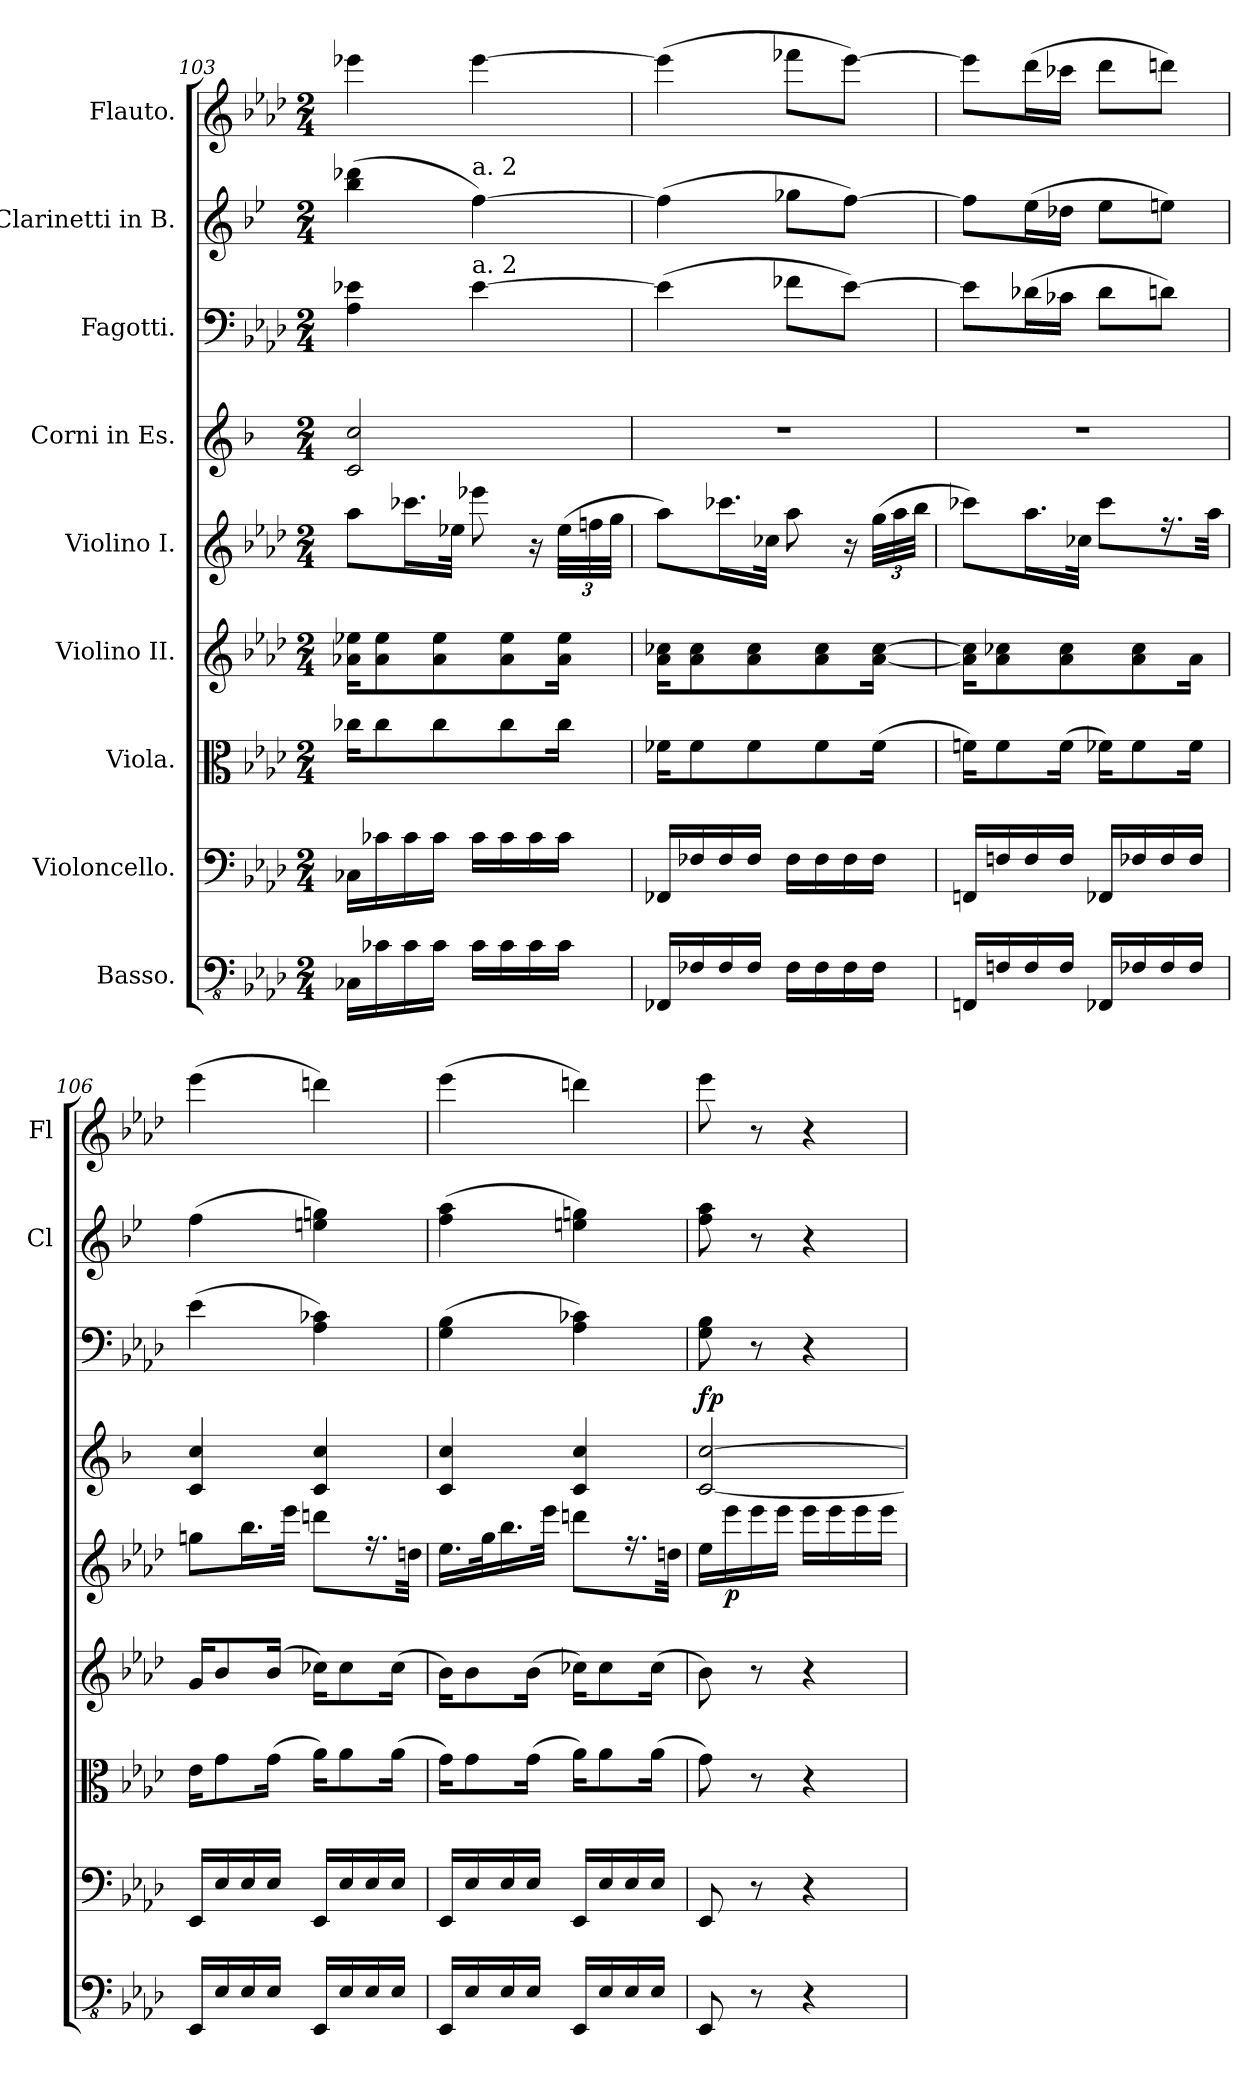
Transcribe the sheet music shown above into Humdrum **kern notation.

**kern	**kern	**kern	**kern	**kern	**dynam	**kern	**text	**dynam	**kern	**kern	**kern
*part9	*part8	*part7	*part6	*part5	*part5	*part4	*part4	*part4	*part3	*part2	*part1
*staff9	*staff8	*staff7	*staff6	*staff5	*staff5	*staff4	*staff4	*staff4	*staff3	*staff2	*staff1
*I"Basso.	*I"Violoncello.	*I"Viola.	*I"Violino II.	*I"Violino I.	*	*I"Corni in Es.	*	*	*I"Fagotti.	*I"Clarinetti in B.	*I"Flauto.
*	*	*	*	*	*	*	*	*	*	*I'Cl	*I'Fl
!!LO:PB:g=z
*clefFv4	*clefF4	*clefC3	*clefG2	*clefG2	*	*clefG2	*	*	*clefF4	*clefG2	*clefG2
*	*	*	*	*	*	*ITrd5c9	*	*	*	*ITrd1c2	*
*k[b-e-a-d-]	*k[b-e-a-d-]	*k[b-e-a-d-]	*k[b-e-a-d-]	*k[b-e-a-d-]	*	*k[b-e-a-d-]	*	*	*k[b-e-a-d-]	*k[b-e-a-d-]	*k[b-e-a-d-]
*M2/4	*M2/4	*M2/4	*M2/4	*M2/4	*	*M2/4	*	*	*M2/4	*M2/4	*M2/4
=103	=103	=103	=103	=103	=103	=103	=103	=103	=103	=103	=103
16CC-X\LL	16C-X\LL	16cc-X\KL	16a-X\ 16ee-X\KL	8aa-\L	.	2E-/ 2e-/	.	.	4A-\ 4e-X\	(>4aa-\ 4ccc-X\	4eee-X\
16C-X\	16c-X\	8cc-\	8a-\ 8ee-\	.	.	.	.	.	.	.	.
16C-\	16c-\	.	.	16.ccc-X\L	.	.	.	.	.	.	.
16C-\JJ	16c-\JJ	8cc-\	8a-\ 8ee-\	.	.	.	.	.	.	.	.
.	.	.	.	32ee-X\JJk	.	.	.	.	.	.	.
!	!	!	!	!	!	!	!	!	!	!LO:TX:a:t=a. 2	!
!	!	!	!	!	!	!	!	!	!LO:TX:a:t=a. 2	!	!
16C-\LL	16c-\LL	.	.	8eee-X\	.	.	.	.	[4e-\	[4ee-\)	[4eee-\
16C-\	16c-\	8cc-\	8a-\ 8ee-\	.	.	.	.	.	.	.	.
16C-\	16c-\	.	.	16r	.	.	.	.	.	.	.
*	*	*	*	*Xbrackettup	*	*	*	*	*	*	*
16C-\JJ	16c-\JJ	16cc-\Jk	16a-\ 16ee-\Jk	(>48ee-\LLL	.	.	.	.	.	.	.
.	.	.	.	48ffn\	.	.	.	.	.	.	.
.	.	.	.	48gg\JJJ	.	.	.	.	.	.	.
=104	=104	=104	=104	=104	=104	=104	=104	=104	=104	=104	=104
16FFF-X/LL	16FF-X/LL	16f-X\KL	16a-\ 16cc-X\KL	8aa-\L)	.	2r	.	.	(>4e-\]	(>4ee-\]	(>4eee-\]
16FF-X/	16F-X/	8f-\	8a-\ 8cc-\	.	.	.	.	.	.	.	.
16FF-/	16F-/	.	.	16.ccc-X\L	.	.	.	.	.	.	.
16FF-/JJ	16F-/JJ	8f-\	8a-\ 8cc-\	.	.	.	.	.	.	.	.
.	.	.	.	32cc-X\JJk	.	.	.	.	.	.	.
16FF-\LL	16F-\LL	.	.	8aa-\	.	.	.	.	8f-X\L	8ff-X\L	8fff-X\L
16FF-\	16F-\	8f-\	8a-\ 8cc-\	.	.	.	.	.	.	.	.
16FF-\	16F-\	.	.	16r	.	.	.	.	[8e-\J)	[8ee-\J)	[8eee-\J)
16FF-\JJ	16F-\JJ	(>16f-\Jk	[16a-\ [16cc-\Jk	(>48gg\LLL	.	.	.	.	.	.	.
.	.	.	.	48aa-\	.	.	.	.	.	.	.
.	.	.	.	48bb-\JJJ	.	.	.	.	.	.	.
=105	=105	=105	=105	=105	=105	=105	=105	=105	=105	=105	=105
16FFFn/LL	16FFn/LL	16fn\KL)	16a-\] 16cc-\]KL	8ccc-X\L)	.	2r	.	.	8e-\L]	8ee-\L]	8eee-\L]
16FFn/	16Fn/	8f\	8a-\ 8cc-X\	.	.	.	.	.	.	.	.
16FF/	16F/	.	.	16.aa-\L	.	.	.	.	(>16d-X\L	(>16dd-\L	(>16ddd-\L
16FF/JJ	16F/JJ	(>16f\Jk	8a-\ 8cc-\	.	.	.	.	.	16c-X\JJ	16cc-X\JJ	16ccc-X\JJ
.	.	.	.	32cc-X\JJk	.	.	.	.	.	.	.
16FFF-X/LL	16FF-X/LL	16f-X\KL)	.	8ccc-\L	.	.	.	.	8d-\L	8dd-\L	8ddd-\L
16FF-X/	16F-X/	8f-\	8a-\ 8cc-\	.	.	.	.	.	.	.	.
16FF-/	16F-/	.	.	16.rff	.	.	.	.	8dn\J)	8ddn\J)	8dddn\J)
16FF-/JJ	16F-/JJ	16f-\Jk	16a-\Jk	.	.	.	.	.	.	.	.
.	.	.	.	32aa-\Jkk	.	.	.	.	.	.	.
=106	=106	=106	=106	=106	=106	=106	=106	=106	=106	=106	=106
16EEE-/LL	16EE-/LL	16e-\KL	16g/KL	8ggn\L	.	4E-/ 4e-/	.	.	(>4e-\	(>4ee-\	(>4eee-\
16EE-/	16E-/	8g\	8b-/	.	.	.	.	.	.	.	.
16EE-/	16E-/	.	.	16.bb-\L	.	.	.	.	.	.	.
16EE-/JJ	16E-/JJ	(>16g\Jk	(>16b-/Jk	.	.	.	.	.	.	.	.
.	.	.	.	32eee-\JJk	.	.	.	.	.	.	.
16EEE-/LL	16EE-/LL	16a-\KL)	16cc-X\KL)	8dddn\L	.	4E-/ 4e-/	.	.	4A-\ 4c-X\)	4ddn\ 4ffn\)	4dddn\)
16EE-/	16E-/	8a-\	8cc-\	.	.	.	.	.	.	.	.
16EE-/	16E-/	.	.	16.rff	.	.	.	.	.	.	.
16EE-/JJ	16E-/JJ	(>16a-\Jk	(>16cc-\Jk	.	.	.	.	.	.	.	.
.	.	.	.	32ddn\Jkk	.	.	.	.	.	.	.
=107	=107	=107	=107	=107	=107	=107	=107	=107	=107	=107	=107
16EEE-/LL	16EE-/LL	16g\KL)	16b-\KL)	16.ee-\LL	.	4E-/ 4e-/	.	.	(>4G\ 4B-\	(>4ee-\ 4gg\	(>4eee-\
16EE-/	16E-/	8g\	8b-\	.	.	.	.	.	.	.	.
.	.	.	.	32gg\K	.	.	.	.	.	.	.
16EE-/	16E-/	.	.	16.bb-\	.	.	.	.	.	.	.
16EE-/JJ	16E-/JJ	(>16g\Jk	(>16b-\Jk	.	.	.	.	.	.	.	.
.	.	.	.	32eee-\JJk	.	.	.	.	.	.	.
16EEE-/LL	16EE-/LL	16a-\KL)	16cc-X\KL)	8dddn\L	.	4E-/ 4e-/	.	.	4A-\ 4c-X\)	4ddn\ 4ffn\)	4dddn\)
16EE-/	16E-/	8a-\	8cc-\	.	.	.	.	.	.	.	.
16EE-/	16E-/	.	.	16.rff	.	.	.	.	.	.	.
16EE-/JJ	16E-/JJ	(>16a-\Jk	(>16cc-\Jk	.	.	.	.	.	.	.	.
.	.	.	.	32ddn\Jkk	.	.	.	.	.	.	.
=108	=108	=108	=108	=108	=108	=108	=108	=108	=108	=108	=108
!	!	!	!	!	!	!	!LO:LY:b	!LO:DY:b	!	!	!
8EEE-/	8EE-/	8g\)	8b-\)	16ee-\LL	.	[2E-/ [2e-/	.	fp	8G\ 8B-\	8ee-\ 8gg\	8eee-\
!	!	!	!	!	!LO:DY:b	!	!	!	!	!	!
.	.	.	.	16eee-\	p	.	.	.	.	.	.
8r	8r	8r	8r	16eee-\	.	.	.	.	8r	8r	8r
.	.	.	.	16eee-\JJ	.	.	.	.	.	.	.
4r	4r	4r	4r	16eee-\LL	.	.	.	.	4r	4r	4r
.	.	.	.	16eee-\	.	.	.	.	.	.	.
.	.	.	.	16eee-\	.	.	.	.	.	.	.
.	.	.	.	16eee-\JJ	.	.	.	.	.	.	.
=	=	=	=	=	=	=	=	=	=	=	=
*-	*-	*-	*-	*-	*-	*-	*-	*-	*-	*-	*-
